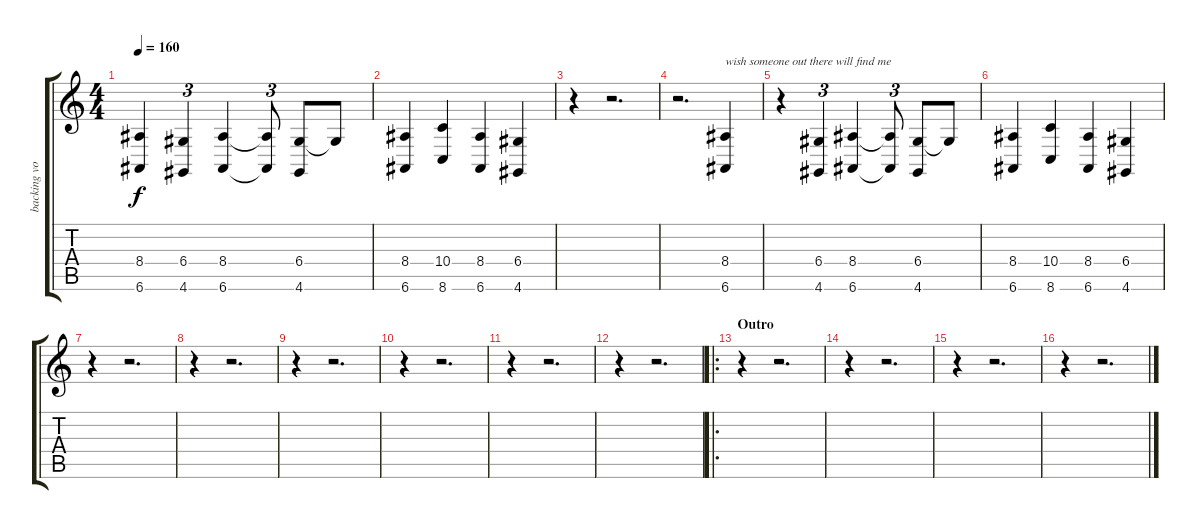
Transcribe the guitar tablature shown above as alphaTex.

\track ("backing vox" "backing vo") {instrument tenorsax}
\staff {score tabs}
\tuning (E4 B3 G3 D3 A2 E2) {hide}
\ts (4 4)
\tempo 160
\clef g2
\ks c
(8.4{t} 6.6{t}).4{dy f} (6.4 4.6).4{tu (3 2)} (8.4 6.6).4 (8.4{t} 6.6{t}).8{tu (3 2)} (6.4 4.6).8 6.4{t}.8 |
(8.4 6.6).4 (10.4 8.6).4 (8.4 6.6).4 (6.4 4.6).4 |
r.4 r.2{d} |
r.2{d} (8.4 6.6).4{txt "wish someone out there will find me"} |
r.4 (6.4 4.6).4{tu (3 2)} (8.4 6.6).4 (8.4{t} 6.6{t}).8{tu (3 2)} (6.4 4.6).8 6.4{t}.8 |
(8.4 6.6).4 (10.4 8.6).4 (8.4 6.6).4 (6.4 4.6).4 |
r.4 r.2{d} |
r.4 r.2{d} |
r.4 r.2{d} |
r.4 r.2{d} |
r.4 r.2{d} |
r.4 r.2{d} |
\ro
\section ("" "Outro")
r.4 r.2{d} |
r.4 r.2{d} |
r.4 r.2{d} |
r.4 r.2{d}
